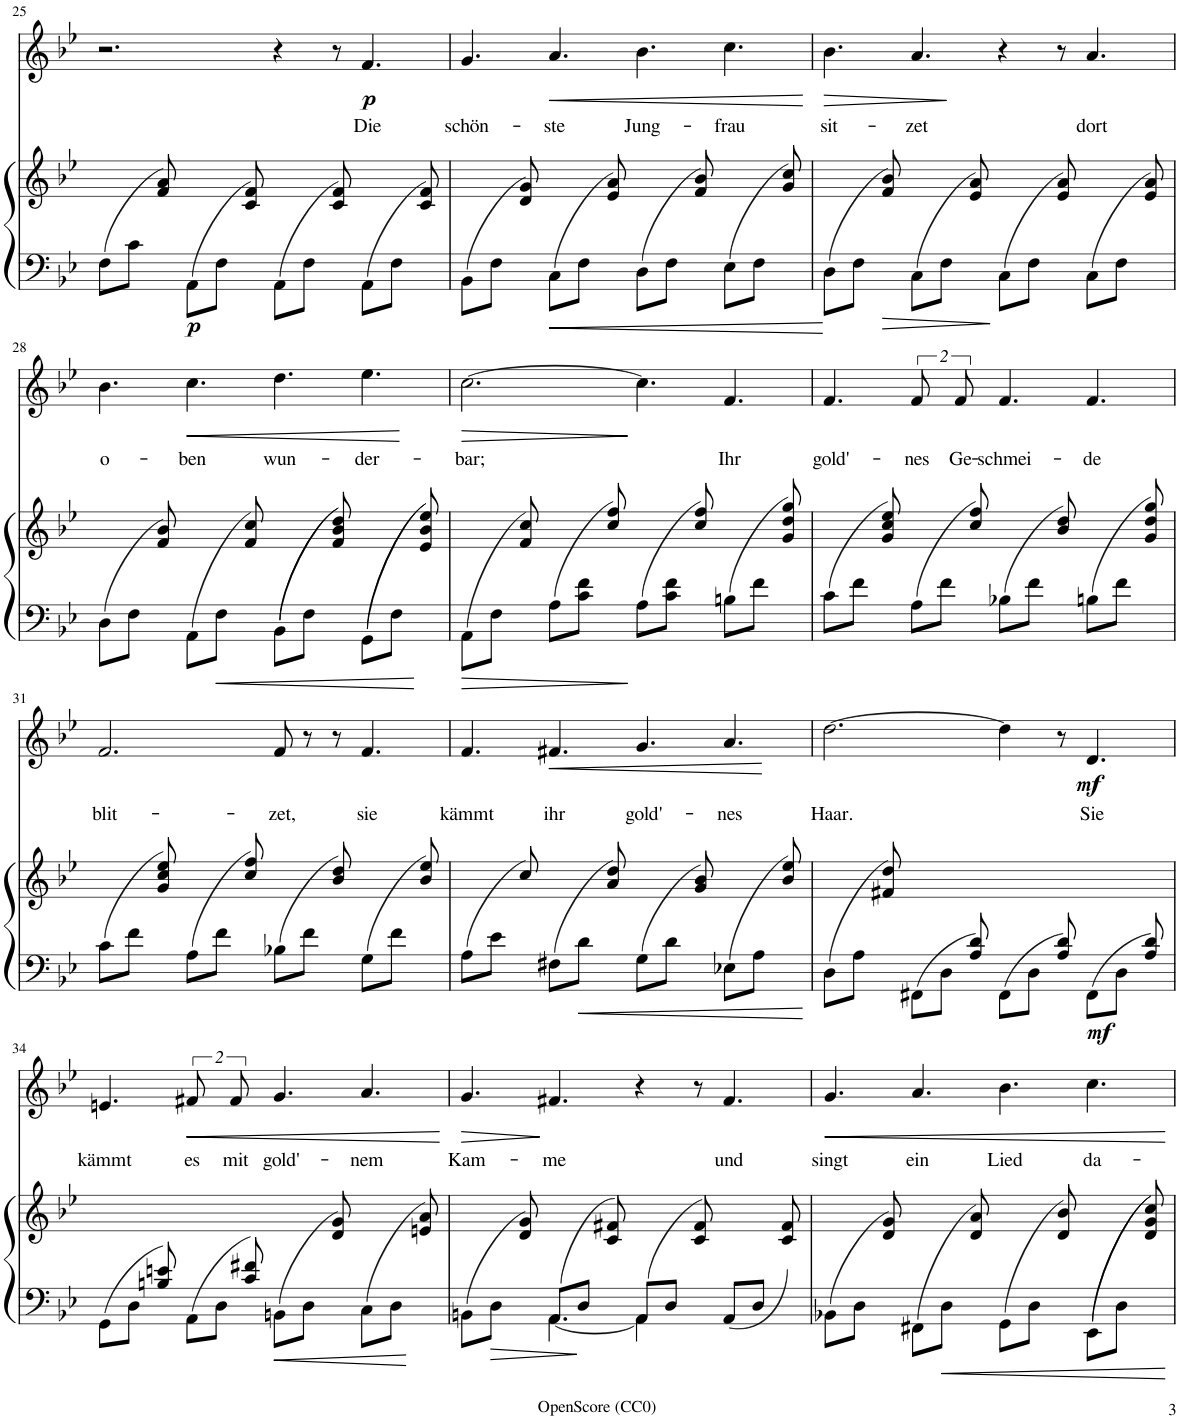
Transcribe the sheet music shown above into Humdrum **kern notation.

**kern	**kern	**dynam	**kern	**text	**dynam
*part2	*part2	*part2	*part1	*part1	*part1
*staff3	*staff2	*staff2/3	*staff1	*staff1	*staff1
*I"Piano	*	*	*I"Voice	*	*
*I'Pno	*	*	*	*	*
!!LO:PB:g=z
*clefF4	*clefG2	*	*clefG2	*	*
*k[b-e-]	*k[b-e-]	*	*k[b-e-]	*	*
*M12/8	*M12/8	*	*M12/8	*	*
=25	=25	=25	=25	=25	=25
*	*^	*	*	*	*
(8F\L	1.ryy	4ryy	.	2.r	.	.
8c\J	.	.	.	.	.	.
8ryy	.	8f/ 8a/)	.	.	.	.
!	!	!	!LO:DY:b=2	!	!	!
(8AA\L	.	4ryy	p	.	.	.
8F\J	.	.	.	.	.	.
8ryy	.	8c/ 8f/)	.	.	.	.
(8AA\L	.	4ryy	.	4r	.	.
8F\J	.	.	.	.	.	.
8ryy	.	8c/ 8f/)	.	8r	.	.
!	!	!	!	!	!LO:LY:b	!LO:DY:b
(8AA\L	.	4ryy	.	4.f/	Die	p
8F\J	.	.	.	.	.	.
8ryy	.	8c/ 8f/)	.	.	.	.
=26	=26	=26	=26	=26	=26	=26
!	!	!	!	!	!LO:LY:b	!
(8BB-\L	1.ryy	4ryy	.	4.g/	schön-	.
8F\J	.	.	.	.	.	.
8ryy	.	8d/ 8g/)	.	.	.	.
!	!	!	!LO:HP:b=2	!	!LO:LY:b	!LO:HP:b
(8C\L	.	4ryy	<	4.a/	-ste	<
8F\J	.	.	.	.	.	.
8ryy	.	8e-/ 8a/)	.	.	.	.
!	!	!	!	!	!LO:LY:b	!
(8D\L	.	4ryy	.	4.b-\	Jung-	.
8F\J	.	.	.	.	.	.
8ryy	.	8f/ 8b-/)	.	.	.	.
!	!	!	!	!	!LO:LY:b	!
(8E-\L	.	4ryy	.	4.cc\	-frau	.
8F\J	.	.	.	.	.	.
8ryy	.	8g/ 8cc/)	.	.	.	.
=27	=27	=27	=27	=27	=27	=27
!	!	!	!	!	!LO:LY:b	!LO:HP:b
(8D\L	1.ryy	4ryy	.	4.b-\	sit-	>
8F\J	.	.	.	.	.	.
!	!	!	!LO:HP:b	!	!	!
8ryy	.	8f/ 8b-/)	>	.	.	.
!	!	!	!	!	!LO:LY:b	!
(8C\L	.	4ryy	.	4.a/	-zet	.
8F\J	.	.	.	.	.	.
8ryy	.	8e-/ 8a/)	.	.	.	.
(8C\L	.	4ryy	[	4r	.	[
8F\J	.	.	.	.	.	.
8ryy	.	8e-/ 8a/)	.	8r	.	.
!	!	!	!	!	!LO:LY:b	!
(8C\L	.	4ryy	.	4.a/	dort	.
8F\J	.	.	.	.	.	.
8ryy	.	8e-/ 8a/)	.	.	.	.
!!LO:LB:g=z
=28	=28	=28	=28	=28	=28	=28
!	!	!	!	!	!LO:LY:b	!
(8D\L	1.ryy	4ryy	.	4.b-\	o-	.
8F\J	.	.	.	.	.	.
8ryy	.	8f/ 8b-/)	.	.	.	.
!	!	!	!	!	!LO:LY:b	!LO:HP:b
(8AA\L	.	4ryy	.	4.cc\	-ben	<
!	!	!	!LO:HP:b=2	!	!	!
8F\J	.	.	<	.	.	.
8ryy	.	8f/ 8cc/)	.	.	.	.
!	!	!	!	!	!LO:LY:b	!
((8BB-\L	.	4ryy	.	4.dd\	wun-	.
8F\J	.	.	.	.	.	.
8ryy	.	8f/ 8b-/ 8dd/))	.	.	.	.
!	!	!	!	!	!LO:LY:b	!
((8GG\L	.	4ryy	.	4.ee-\	-der-	.
8F\J	.	.	.	.	.	.
8ryy	.	8e-/ 8b-/ 8ee-/))	.	.	.	.
*	*v	*v	*	*	*	*
.	.	]	.	.	]
=29	=29	=29	=29	=29	=29
!	!	!LO:HP:b=2	!	!LO:LY:b	!LO:HP:b
*	*^	*	*	*	*
(8AA\L	1.ryy	4ryy	>	[2.cc\	-bar;	>
8F\J	.	.	.	.	.	.
8ryy	.	8f/ 8cc/)	.	.	.	.
(8A\L	.	4ryy	.	.	.	.
8c\ 8f\J	.	.	.	.	.	.
8ryy	.	8cc/ 8ff/)	.	.	.	.
(8A\L	.	4ryy	[	4.cc\]	.	[
8c\ 8f\J	.	.	.	.	.	.
8ryy	.	8cc/ 8ff/)	.	.	.	.
!	!	!	!	!	!LO:LY:b	!
(8Bn\L	.	4ryy	.	4.f/	Ihr	.
8f\J	.	.	.	.	.	.
8ryy	.	8g/ 8dd/ 8gg/)	.	.	.	.
=30	=30	=30	=30	=30	=30	=30
!	!	!	!	!	!LO:LY:b	!
(8c\L	1.ryy	4ryy	.	4.f/	gold'-	.
8f\J	.	.	.	.	.	.
8ryy	.	8g/ 8cc/ 8ee-/)	.	.	.	.
!	!	!	!	!	!LO:LY:b	!
(8A\L	.	4ryy	.	16%3f/L	nes	.
8f\J	.	.	.	.	.	.
!	!	!	!	!	!LO:LY:b	!
.	.	.	.	16%3f/J	Ge-	.
8ryy	.	8cc/ 8ff/)	.	.	.	.
!	!	!	!	!	!LO:LY:b	!
(8B-X\L	.	4ryy	.	4.f/	-schmei-	.
8f\J	.	.	.	.	.	.
8ryy	.	8b-/ 8dd/)	.	.	.	.
!	!	!	!	!	!LO:LY:b	!
(8Bn\L	.	4ryy	.	4.f/	-de	.
8f\J	.	.	.	.	.	.
8ryy	.	8g/ 8dd/ 8gg/)	.	.	.	.
!!LO:LB:g=z
=31	=31	=31	=31	=31	=31	=31
!	!	!	!	!	!LO:LY:b	!
(8c\L	1.ryy	4ryy	.	2.f/	blit-	.
8f\J	.	.	.	.	.	.
8ryy	.	8g/ 8cc/ 8ee-/)	.	.	.	.
(8A\L	.	4ryy	.	.	.	.
8f\J	.	.	.	.	.	.
8ryy	.	8cc/ 8ff/)	.	.	.	.
!	!	!	!	!	!LO:LY:b	!
(8B-X\L	.	4ryy	.	8f/	-zet,	.
8f\J	.	.	.	8r	.	.
8ryy	.	8b-/ 8dd/)	.	8r	.	.
!	!	!	!	!	!LO:LY:b	!
(8G\L	.	4ryy	.	4.f/	sie	.
8f\J	.	.	.	.	.	.
8ryy	.	8b-/ 8ee-/)	.	.	.	.
=32	=32	=32	=32	=32	=32	=32
!	!	!	!	!	!LO:LY:b	!
(8A\L	1.ryy	4ryy	.	4.f/	kämmt	.
8e-\J	.	.	.	.	.	.
8ryy	.	8cc/)	.	.	.	.
!	!	!	!	!	!LO:LY:b	!LO:HP:b
(8F#X\L	.	4ryy	.	4.f#X/	ihr	<
!	!	!	!LO:HP:b=2	!	!	!
8d\J	.	.	<	.	.	.
8ryy	.	8a/ 8dd/)	.	.	.	.
!	!	!	!	!	!LO:LY:b	!
(8G\L	.	4ryy	.	4.g/	gold'-	.
8d\J	.	.	.	.	.	.
8ryy	.	8g/ 8b-/)	.	.	.	.
!	!	!	!	!	!LO:LY:b	!
(8E-X\L	.	4ryy	.	4.a/	-nes	.
8A\J	.	.	.	.	.	.
8ryy	.	8b-/ 8ee-/)	.	.	.	.
*	*v	*v	*	*	*	*
.	.	]	.	.	]
=33	=33	=33	=33	=33	=33
*	*^	*	*	*	*
!	!	!	!	!	!LO:LY:b	!
(8D\L	1.ryy	4ryy	.	[2.dd\	Haar.	.
8A\J	.	.	.	.	.	.
8ryy	.	8f#X/ 8dd/)	.	.	.	.
8FF#X\L	.	1ryy	.	.	.	.
8D\J	.	.	.	.	.	.
8A/ 8d/	.	.	.	.	.	.
8FF#\L	.	.	.	4dd\]	.	.
8D\J	.	.	.	.	.	.
8A/ 8d/	.	.	.	8r	.	.
!	!	!	!LO:DY:b=2	!	!LO:LY:b	!LO:DY:b
8FF#\L	.	.	mf	4.d/	Sie	mf
8D\J	.	.	.	.	.	.
8A/ 8d/	.	8ryy	.	.	.	.
!!LO:LB:g=z
=34	=34	=34	=34	=34	=34	=34
!	!	!	!	!	!LO:LY:b	!
8GG\L	1.ryy	1ryy	.	4.en/	kämmt	.
8D\J	.	.	.	.	.	.
8Bn/ 8en/	.	.	.	.	.	.
!	!	!	!	!	!LO:LY:b	!LO:HP:b
8AA\L	.	.	.	16%3f#X/L	es	<
8D\J	.	.	.	.	.	.
!	!	!	!	!	!LO:LY:b	!
.	.	.	.	16%3f#/J	mit	.
8c/ 8f#X/	.	.	.	.	.	.
!	!	!	!	!	!LO:LY:b	!
(8BBn\L	.	.	.	4.g/	gold'-	.
8D\J	.	.	.	.	.	.
8ryy	.	8d/ 8g/)	.	.	.	.
!	!	!	!	!	!LO:LY:b	!
(8C\L	.	4ryy	.	4.a/	-nem	.
8D\J	.	.	.	.	.	.
8ryy	.	8en/ 8a/)	.	.	.	.
*	*v	*v	*	*	*	*
.	.	[	.	.	[
=35	=35	=35	=35	=35	=35
*^	*^	*	*	*	*
!	!	!	!	!	!	!LO:LY:b	!LO:HP:b
(8BBn\L	4.ryy	1.ryy	4ryy	.	4.g/	Kam-	>
!	!	!	!	!LO:HP:b=2	!	!	!
8D\J	.	.	.	>	.	.	.
8ryy	.	.	8d/ 8g/)	.	.	.	.
!LO:N:head=solid	!	!	!	!	!	!LO:LY:b	!
(8AA/L	[4.AA\	.	4ryy	.	4.f#X/	-me	[
8D/J	.	.	.	.	.	.	.
8ryy	.	.	8c/ 8f#X/)	.	.	.	.
!LO:N:head=solid	!	!	!	!	!	!	!
(8AA/L	4AA\]	.	4ryy	.	4r	.	.
8D/J	.	.	.	.	.	.	.
8ryy	8ryy	.	8c/ 8f#/)	.	8r	.	.
!	!	!	!	!	!	!LO:LY:b	!
(8AA/L	4.ryy	.	4ryy	.	4.f#/	und	.
8D/J	.	.	.	.	.	.	.
8ryy	.	.	8c/ 8f#/)	.	.	.	.
*v	*v	*	*	*	*	*	*
=36	=36	=36	=36	=36	=36	=36
!	!	!	!	!	!LO:LY:b	!
(8BB-X\L	1.ryy	4ryy	.	4.g/	singt	.
8D\J	.	.	.	.	.	.
8ryy	.	8d/ 8g/)	.	.	.	.
!	!	!	!	!	!LO:LY:b	!
(8FF#X\L	.	4ryy	.	4.a/	ein	.
8D\J	.	.	.	.	.	.
8ryy	.	8d/ 8a/)	.	.	.	.
!	!	!	!	!	!LO:LY:b	!
(8GG\L	.	4ryy	.	4.b-\	Lied	.
8D\J	.	.	.	.	.	.
8ryy	.	8d/ 8b-/)	.	.	.	.
!	!	!	!	!	!LO:LY:b	!
((8EE-\L	.	4ryy	.	4.cc\	da-	.
8D\J	.	.	.	.	.	.
8ryy	.	8d/ 8g/ 8cc/))	.	.	.	.
*	*v	*v	*	*	*	*
.	.	]	.	.	]
=	=	=	=	=	=
*-	*-	*-	*-	*-	*-
